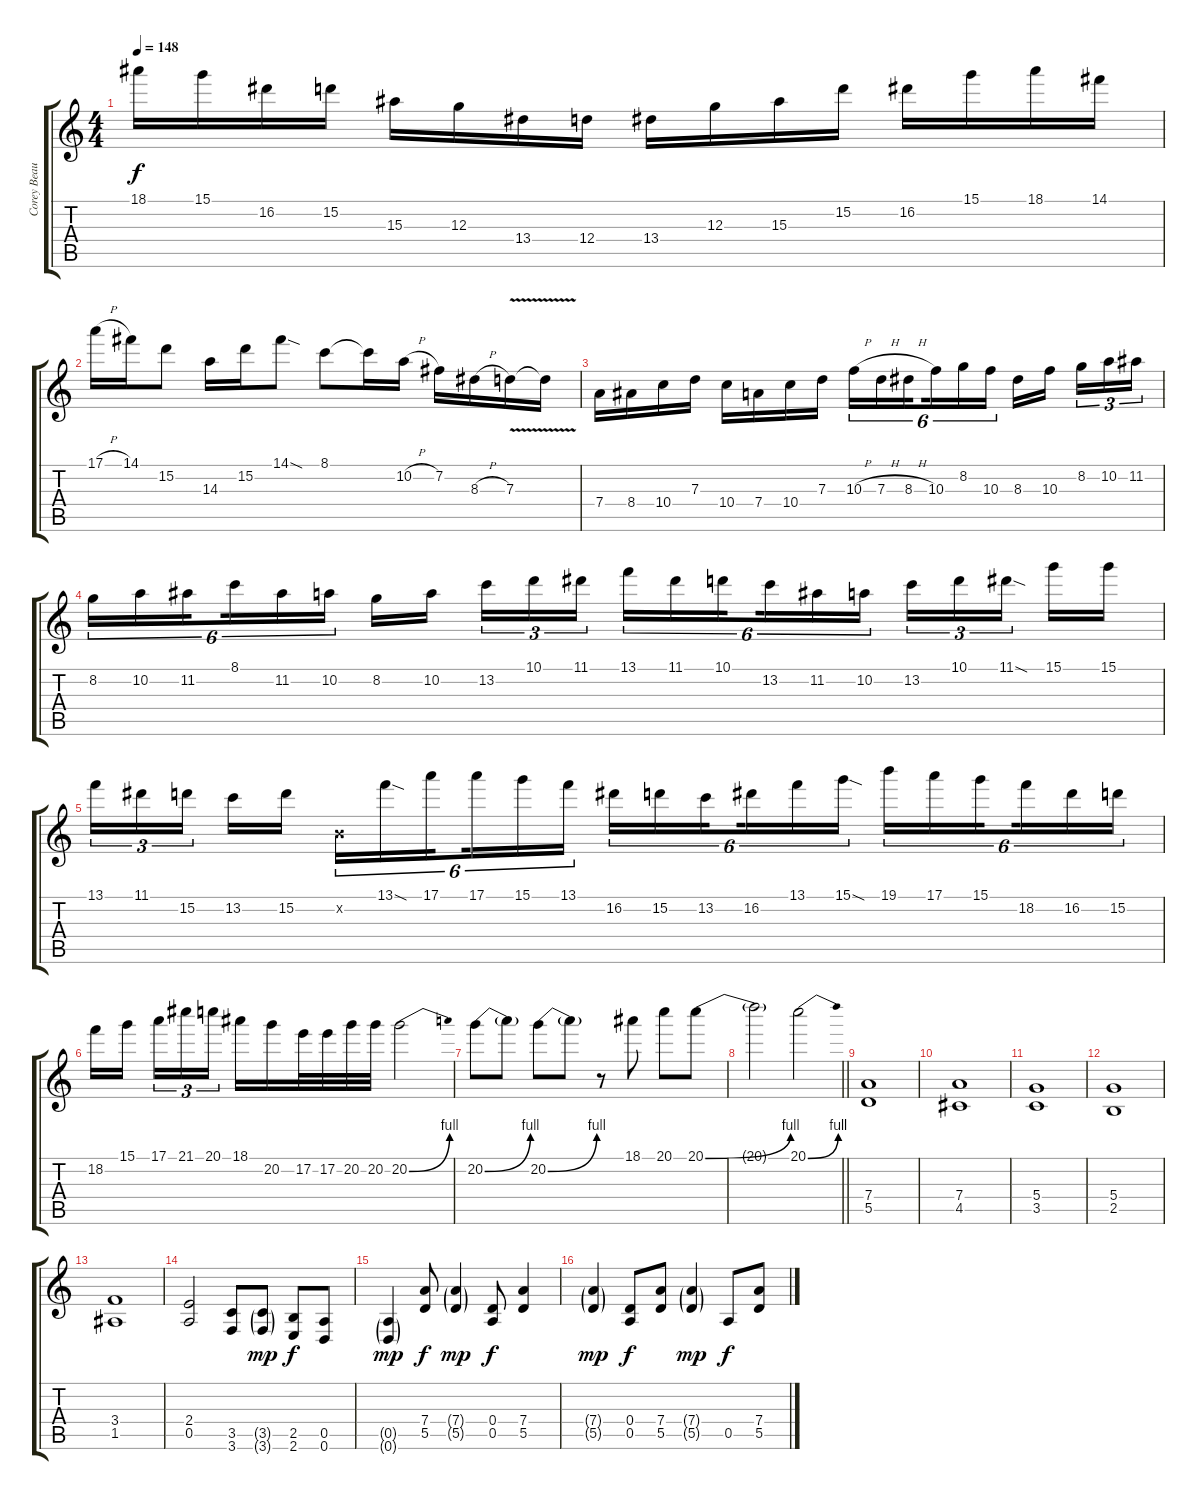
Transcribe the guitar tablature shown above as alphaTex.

\track ("Corey Beaulieu" "Corey Beau") {instrument overdrivenguitar}
\staff {score tabs}
\tuning (E4 B3 G3 D3 A2 D2) {hide}
\ts (4 4)
\tempo 148
\clef g2
\ks c
18.1.16{dy f} 15.1.16 16.2.16 15.2.16 15.3.16 12.3.16 13.4.16 12.4.16 13.4.16 12.3.16 15.3.16 15.2.16 16.2.16 15.1.16 18.1.16 14.1.16 |
17.1{h}.16 14.1.16 15.2.8 14.3.16 15.2.16 14.1{sod}.8 8.1.8 8.1{t}.16 10.2{h}.16 7.2.16 8.3{h}.16 7.3{v}.16 7.3{t}.16 |
7.4.16 8.4.16 10.4.16 7.3.16 10.4.16 7.4.16 10.4.16 7.3.16 10.3{h}.16{tu (6 4)} 7.3{h}.16{tu (6 4)} 8.3{h}.16{tu (6 4) beam splitsecondary} 10.3.16{tu (6 4)} 8.2.16{tu (6 4)} 10.3.16{tu (6 4)} 8.3.16 10.3.16{beam splitsecondary} 8.2.16{tu (3 2)} 10.2.16{tu (3 2)} 11.2.16{tu (3 2)} |
8.2.16{tu (6 4)} 10.2.16{tu (6 4)} 11.2.16{tu (6 4) beam splitsecondary} 8.1.16{tu (6 4)} 11.2.16{tu (6 4)} 10.2.16{tu (6 4)} 8.2.16 10.2.16{beam splitsecondary} 13.2.16{tu (3 2)} 10.1.16{tu (3 2)} 11.1.16{tu (3 2)} 13.1.16{tu (6 4)} 11.1.16{tu (6 4)} 10.1.16{tu (6 4) beam splitsecondary} 13.2.16{tu (6 4)} 11.2.16{tu (6 4)} 10.2.16{tu (6 4)} 13.2.16{tu (3 2)} 10.1.16{tu (3 2)} 11.1{sod}.16{tu (3 2) beam splitsecondary} 15.1.16 15.1.16 |
13.1.16{tu (3 2)} 11.1.16{tu (3 2)} 15.2.16{tu (3 2) beam splitsecondary} 13.2.16 15.2.16 0.2{x}.16{tu (6 4)} 13.1{sod}.16{tu (6 4)} 17.1.16{tu (6 4) beam splitsecondary} 17.1.16{tu (6 4)} 15.1.16{tu (6 4)} 13.1.16{tu (6 4)} 16.2.16{tu (6 4)} 15.2.16{tu (6 4)} 13.2.16{tu (6 4) beam splitsecondary} 16.2.16{tu (6 4)} 13.1.16{tu (6 4)} 15.1{sod}.16{tu (6 4)} 19.1.16{tu (6 4)} 17.1.16{tu (6 4)} 15.1.16{tu (6 4) beam splitsecondary} 18.2.16{tu (6 4)} 16.2.16{tu (6 4)} 15.2.16{tu (6 4)} |
18.2.16 15.1.16{beam splitsecondary} 17.1.16{tu (3 2)} 21.1.16{tu (3 2)} 20.1.16{tu (3 2)} 18.1.16 20.2.16 17.2.32 17.2.32 20.2.32 20.2.32 20.2{be (bend 0 0 60 4)}.2 |
20.2{be (bend 0 0 60 4)}.8 20.2{t}.8 20.2{be (bend 0 0 60 4)}.8 20.2{t}.8 r.8 18.1.8 20.1.8 20.1{be (bend 0 0 60 4)}.8 |
\barLineRight lightlight
20.1{t}.2 20.1{be (bend 0 0 60 4)}.2 |
(7.4 5.5).1 |
(7.4 4.5).1 |
(5.4 3.5).1 |
(5.4 2.5).1 |
(3.4 1.5).1 |
(2.4 0.5).2 (3.5 3.6).8 (3.5{g} 3.6{g}).8{dy mp} (2.5 2.6).8{dy f} (0.5 0.6).8 |
(0.5{g} 0.6{g}).4{dy mp} (7.4 5.5).8{dy f} (7.4{g} 5.5{g}).4{dy mp} (0.4 0.5).8{dy f} (7.4 5.5).4 |
(7.4{g} 5.5{g}).4{dy mp} (0.4 0.5).8{dy f} (7.4 5.5).8 (7.4{g} 5.5{g}).4{dy mp} 0.5.8{dy f} (7.4 5.5).8
